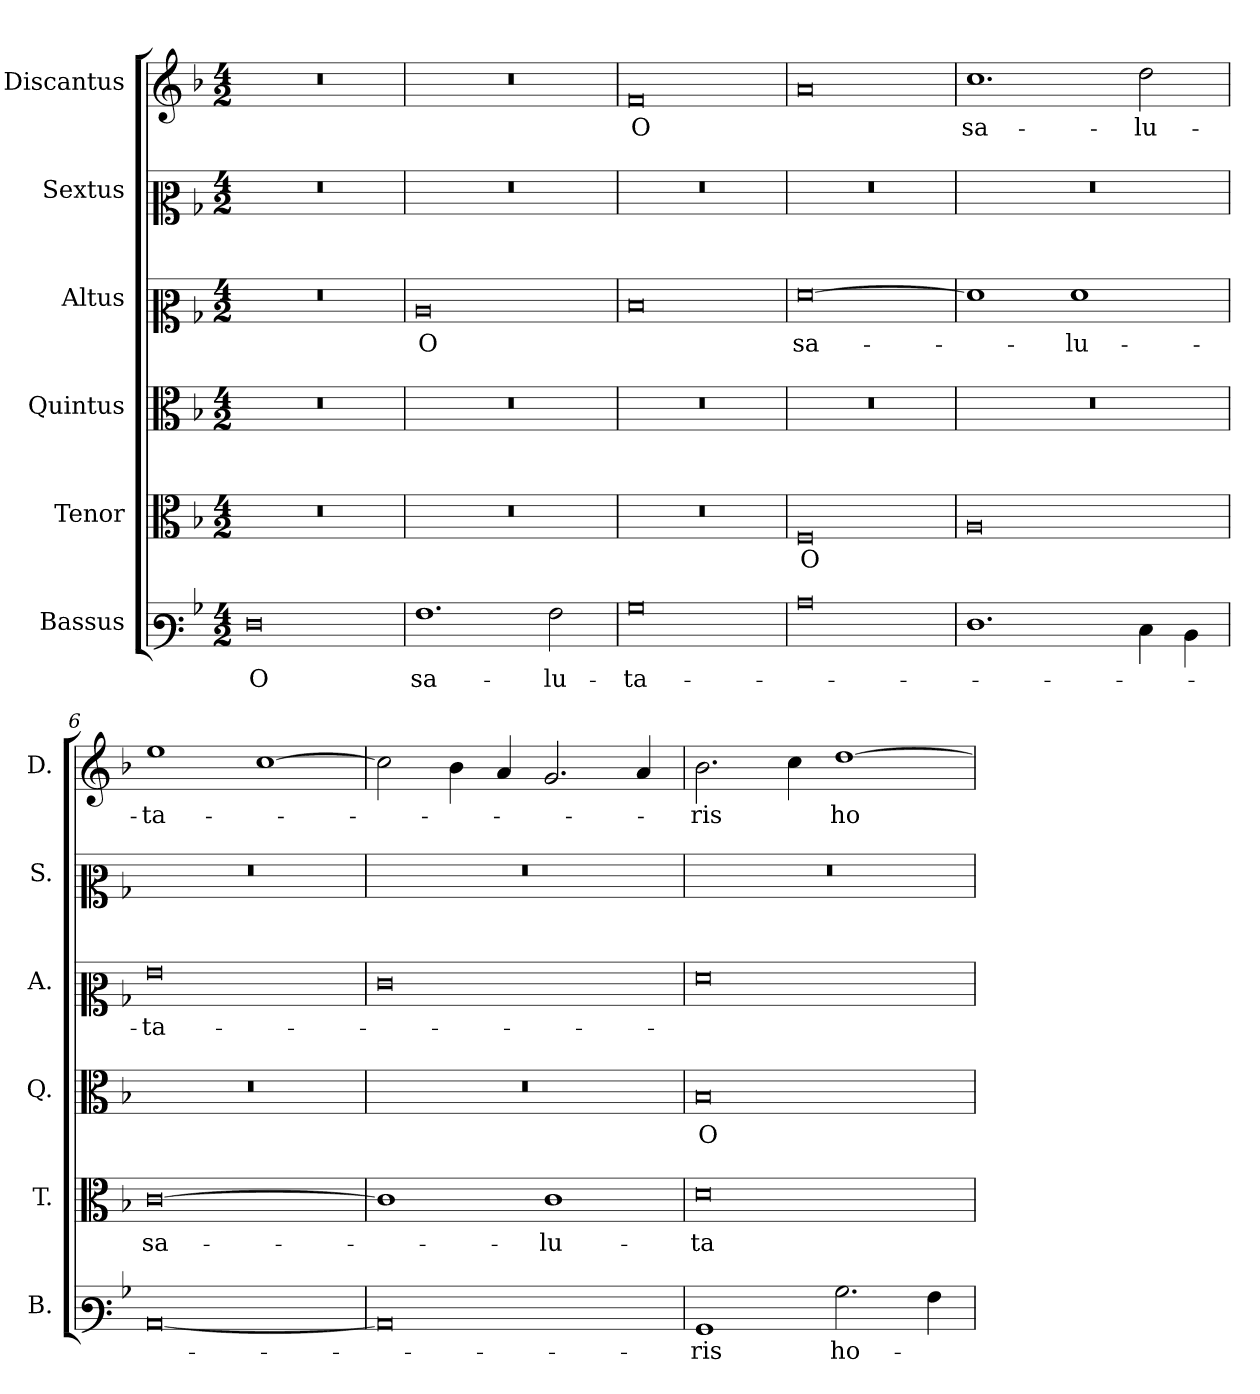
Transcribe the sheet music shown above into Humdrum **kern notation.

**kern	**text	**kern	**text	**kern	**text	**kern	**text	**kern	**kern	**text
*part6	*part6	*part5	*part5	*part4	*part4	*part3	*part3	*part2	*part1	*part1
*staff6	*staff6	*staff5	*staff5	*staff4	*staff4	*staff3	*staff3	*staff2	*staff1	*staff1
*I"Bassus	*	*I"Tenor	*	*I"Quintus	*	*I"Altus	*	*I"Sextus	*I"Discantus	*
*I'B.	*	*I'T.	*	*I'Q.	*	*I'A.	*	*I'S.	*I'D.	*
*clefF3	*	*clefC3	*	*clefC3	*	*clefC2	*	*clefC2	*clefG2	*
*k[b-]	*	*k[b-]	*	*k[b-]	*	*k[b-]	*	*k[b-]	*k[b-]	*
*M4/2	*	*M4/2	*	*M4/2	*	*M4/2	*	*M4/2	*M4/2	*
=1	=1	=1	=1	=1	=1	=1	=1	=1	=1	=1
!	!LO:LY:b	!	!	!	!	!	!	!	!	!
0F	O	0r	.	0r	.	0r	.	0r	0r	.
=2	=2	=2	=2	=2	=2	=2	=2	=2	=2	=2
!	!LO:LY:b	!	!	!	!	!	!LO:LY:b	!	!	!
1.A	sa-	0r	.	0r	.	0c	O	0r	0r	.
!	!LO:LY:b	!	!	!	!	!	!	!	!	!
2A\	-lu-	.	.	.	.	.	.	.	.	.
=3	=3	=3	=3	=3	=3	=3	=3	=3	=3	=3
!	!LO:LY:b	!	!	!	!	!	!	!	!	!LO:LY:b
0B-	-ta-	0r	.	0r	.	0d	.	0r	0f	O
=4	=4	=4	=4	=4	=4	=4	=4	=4	=4	=4
!	!	!	!LO:LY:b	!	!	!	!LO:LY:b	!	!	!
0c	.	0F	O	0r	.	[0f	sa-	0r	0a	.
=5	=5	=5	=5	=5	=5	=5	=5	=5	=5	=5
!	!	!	!	!	!	!	!	!	!	!LO:LY:b
1.F	.	0A	.	0r	.	1f]	.	0r	1.cc	sa-
!	!	!	!	!	!	!	!LO:LY:b	!	!	!
.	.	.	.	.	.	1f	-lu-	.	.	.
!	!	!	!	!	!	!	!	!	!	!LO:LY:b
4E\	.	.	.	.	.	.	.	.	2dd\	-lu-
4D\	.	.	.	.	.	.	.	.	.	.
=6	=6	=6	=6	=6	=6	=6	=6	=6	=6	=6
!	!	!	!LO:LY:b	!	!	!	!LO:LY:b	!	!	!LO:LY:b
[0C	.	[0c	sa-	0r	.	0g	-ta-	0r	1ee	-ta-
.	.	.	.	.	.	.	.	.	[1cc	.
!!LO:LB:g=z
=7	=7	=7	=7	=7	=7	=7	=7	=7	=7	=7
0C]	.	1c]	.	0r	.	0e	.	0r	2cc\]	.
.	.	.	.	.	.	.	.	.	4b-\	.
.	.	.	.	.	.	.	.	.	4a/	.
!	!	!	!LO:LY:b	!	!	!	!	!	!	!
.	.	1c	-lu-	.	.	.	.	.	2.g/	.
.	.	.	.	.	.	.	.	.	4a/	.
=8	=8	=8	=8	=8	=8	=8	=8	=8	=8	=8
!	!LO:LY:b	!	!LO:LY:b	!	!LO:LY:b	!	!	!	!	!LO:LY:b
1BB-	-ris	0d	-ta-	0B-	O	0f	.	0r	2.b-\	-ris
.	.	.	.	.	.	.	.	.	4cc\	.
!	!LO:LY:b	!	!	!	!	!	!	!	!	!LO:LY:b
2.B-\	ho-	.	.	.	.	.	.	.	[1dd	ho-
4A\	.	.	.	.	.	.	.	.	.	.
=	=	=	=	=	=	=	=	=	=	=
*-	*-	*-	*-	*-	*-	*-	*-	*-	*-	*-
